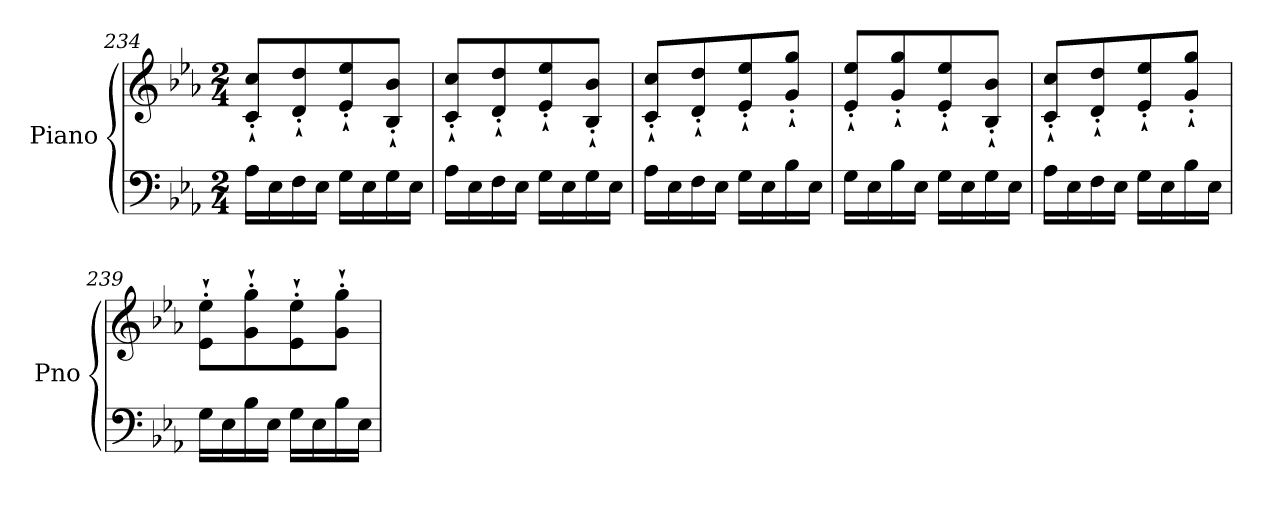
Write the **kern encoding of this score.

**kern	**kern
*part1	*part1
*staff2	*staff1
*I"Piano	*
*I'Pno	*
*clefF4	*clefG2
*k[b-e-a-]	*k[b-e-a-]
*M2/4	*M2/4
=234	=234
16A-\LL	8c/`' 8cc/`'L
16E-\	.
16F\	8d/`' 8dd/`'
16E-\JJ	.
16G\LL	8e-/`' 8ee-/`'
16E-\	.
16G\	8B-/`' 8b-/`'J
16E-\JJ	.
=235	=235
16A-\LL	8c/`' 8cc/`'L
16E-\	.
16F\	8d/`' 8dd/`'
16E-\JJ	.
16G\LL	8e-/`' 8ee-/`'
16E-\	.
16G\	8B-/`' 8b-/`'J
16E-\JJ	.
=236	=236
16A-\LL	8c/`' 8cc/`'L
16E-\	.
16F\	8d/`' 8dd/`'
16E-\JJ	.
16G\LL	8e-/`' 8ee-/`'
16E-\	.
16B-\	8g/`' 8gg/`'J
16E-\JJ	.
!!LO:LB:g=z
=237	=237
16G\LL	8e-/`' 8ee-/`'L
16E-\	.
16B-\	8g/`' 8gg/`'
16E-\JJ	.
16G\LL	8e-/`' 8ee-/`'
16E-\	.
16G\	8B-/`' 8b-/`'J
16E-\JJ	.
=238	=238
16A-\LL	8c/`' 8cc/`'L
16E-\	.
16F\	8d/`' 8dd/`'
16E-\JJ	.
16G\LL	8e-/`' 8ee-/`'
16E-\	.
16B-\	8g/`' 8gg/`'J
16E-\JJ	.
=239	=239
16G\LL	8e-\`' 8ee-\`'L
16E-\	.
16B-\	8g\`' 8gg\`'
16E-\JJ	.
16G\LL	8e-\`' 8ee-\`'
16E-\	.
16B-\	8g\`' 8gg\`'J
16E-\JJ	.
=	=
*-	*-
